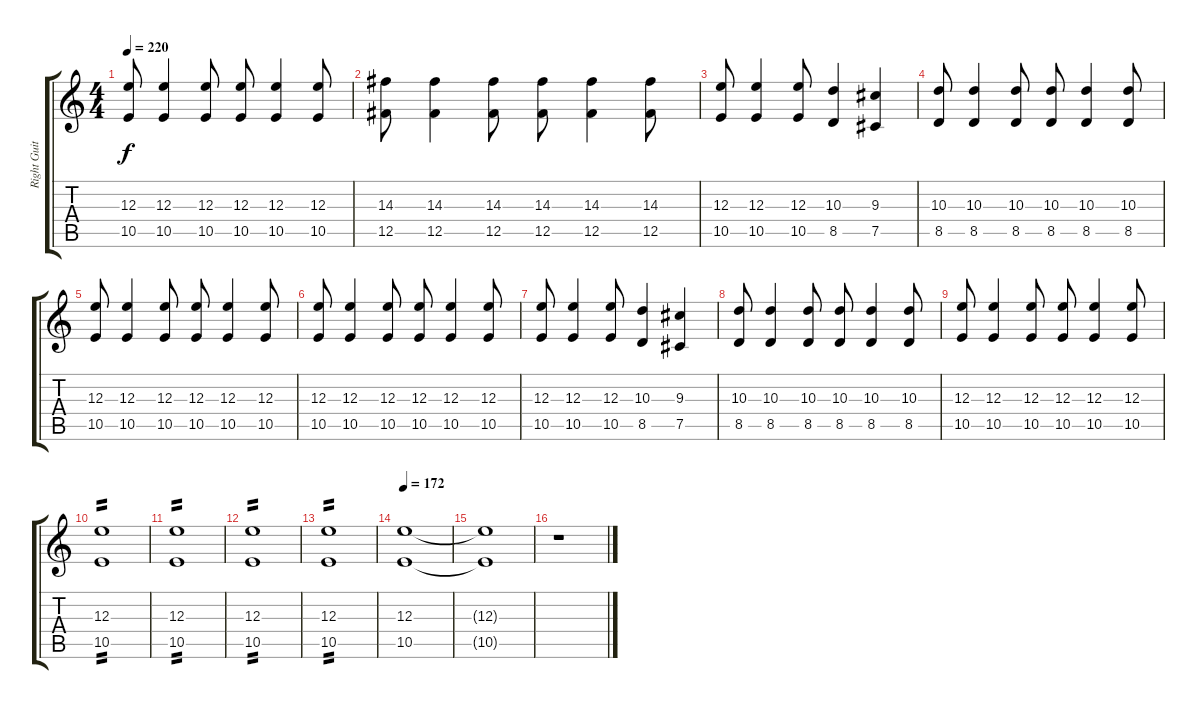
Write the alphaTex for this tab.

\track ("Right Guitar" "Right Guit") {instrument distortionguitar}
\staff {score tabs}
\tuning (Db4 Ab3 E3 B2 Gb2 B1) {hide}
\ts (4 4)
\tempo 220
\clef g2
\ks c
(12.3 10.5).8{dy f} (12.3 10.5).4 (12.3 10.5).8 (12.3 10.5).8 (12.3 10.5).4 (12.3 10.5).8 |
(14.3 12.5).8 (14.3 12.5).4 (14.3 12.5).8 (14.3 12.5).8 (14.3 12.5).4 (14.3 12.5).8 |
(12.3 10.5).8 (12.3 10.5).4 (12.3 10.5).8 (10.3 8.5).4 (9.3 7.5).4 |
(10.3 8.5).8 (10.3 8.5).4 (10.3 8.5).8 (10.3 8.5).8 (10.3 8.5).4 (10.3 8.5).8 |
(12.3 10.5).8 (12.3 10.5).4 (12.3 10.5).8 (12.3 10.5).8 (12.3 10.5).4 (12.3 10.5).8 |
(12.3 10.5).8 (12.3 10.5).4 (12.3 10.5).8 (12.3 10.5).8 (12.3 10.5).4 (12.3 10.5).8 |
(12.3 10.5).8 (12.3 10.5).4 (12.3 10.5).8 (10.3 8.5).4 (9.3 7.5).4 |
(10.3 8.5).8 (10.3 8.5).4 (10.3 8.5).8 (10.3 8.5).8 (10.3 8.5).4 (10.3 8.5).8 |
(12.3 10.5).8 (12.3 10.5).4 (12.3 10.5).8 (12.3 10.5).8 (12.3 10.5).4 (12.3 10.5).8 |
(12.3 10.5).1{tp 2} |
(12.3 10.5).1{tp 2} |
(12.3 10.5).1{tp 2} |
(12.3 10.5).1{tp 2} |
\tempo 172
(12.3 10.5).1 |
(12.3{t} 10.5{t}).1 |
r.1
